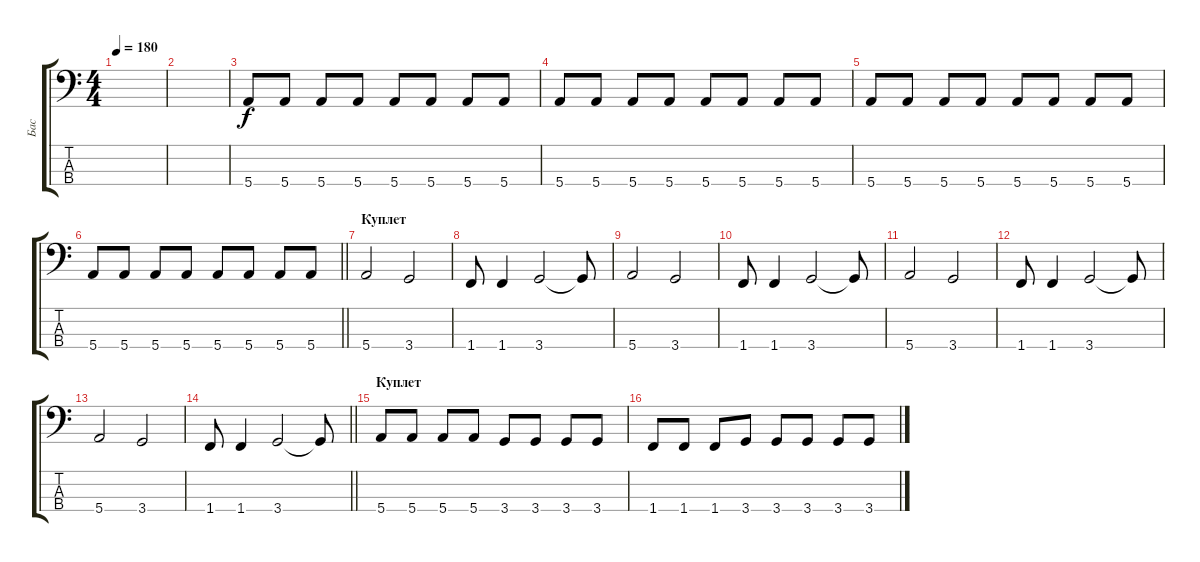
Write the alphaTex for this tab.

\track ("Бас" "Бас") {instrument electricbassfinger}
\staff {score tabs}
\tuning (G2 D2 A1 E1) {hide}
\ts (4 4)
\tempo 180
\clef f4
\ks c
|
|
5.4.8 5.4.8 5.4.8 5.4.8 5.4.8 5.4.8 5.4.8 5.4.8 |
5.4.8 5.4.8 5.4.8 5.4.8 5.4.8 5.4.8 5.4.8 5.4.8 |
5.4.8 5.4.8 5.4.8 5.4.8 5.4.8 5.4.8 5.4.8 5.4.8 |
\barLineRight lightlight
5.4.8 5.4.8 5.4.8 5.4.8 5.4.8 5.4.8 5.4.8 5.4.8 |
\section ("" "Куплет")
5.4.2 3.4.2 |
1.4.8 1.4.4 3.4.2 3.4{t}.8 |
5.4.2 3.4.2 |
1.4.8 1.4.4 3.4.2 3.4{t}.8 |
5.4.2 3.4.2 |
1.4.8 1.4.4 3.4.2 3.4{t}.8 |
5.4.2 3.4.2 |
\barLineRight lightlight
1.4.8 1.4.4 3.4.2 3.4{t}.8 |
\section ("" "Куплет")
5.4.8 5.4.8 5.4.8 5.4.8 3.4.8 3.4.8 3.4.8 3.4.8 |
1.4.8 1.4.8 1.4.8 3.4.8 3.4.8 3.4.8 3.4.8 3.4.8
